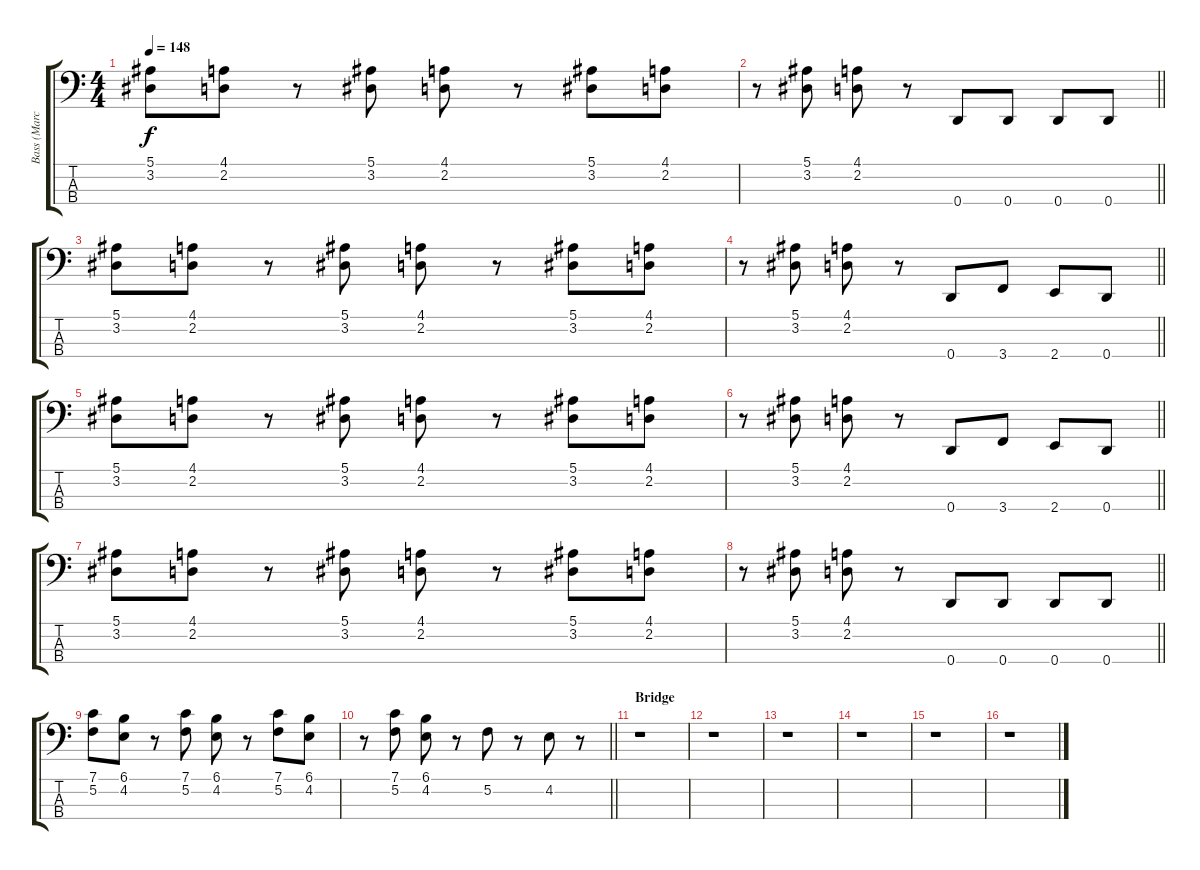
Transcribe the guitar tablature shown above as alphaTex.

\track ("Bass (Marco)" "Bass (Marc") {instrument electricbassfinger}
\staff {score tabs}
\tuning (F2 C2 G1 D1) {hide}
\ts (4 4)
\tempo 148
\clef f4
\ks c
(5.1 3.2).8{dy f} (4.1 2.2).8 r.8 (5.1 3.2).8 (4.1 2.2).8 r.8 (5.1 3.2).8 (4.1 2.2).8 |
\barLineRight lightlight
r.8 (5.1 3.2).8 (4.1 2.2).8 r.8 0.4.8 0.4.8 0.4.8 0.4.8 |
(5.1 3.2).8 (4.1 2.2).8 r.8 (5.1 3.2).8 (4.1 2.2).8 r.8 (5.1 3.2).8 (4.1 2.2).8 |
\barLineRight lightlight
r.8 (5.1 3.2).8 (4.1 2.2).8 r.8 0.4.8 3.4.8 2.4.8 0.4.8 |
(5.1 3.2).8 (4.1 2.2).8 r.8 (5.1 3.2).8 (4.1 2.2).8 r.8 (5.1 3.2).8 (4.1 2.2).8 |
\barLineRight lightlight
r.8 (5.1 3.2).8 (4.1 2.2).8 r.8 0.4.8 3.4.8 2.4.8 0.4.8 |
(5.1 3.2).8 (4.1 2.2).8 r.8 (5.1 3.2).8 (4.1 2.2).8 r.8 (5.1 3.2).8 (4.1 2.2).8 |
\barLineRight lightlight
r.8 (5.1 3.2).8 (4.1 2.2).8 r.8 0.4.8 0.4.8 0.4.8 0.4.8 |
(7.1 5.2).8 (6.1 4.2).8 r.8 (7.1 5.2).8 (6.1 4.2).8 r.8 (7.1 5.2).8 (6.1 4.2).8 |
\barLineRight lightlight
r.8 (7.1 5.2).8 (6.1 4.2).8 r.8 5.2.8 r.8 4.2.8 r.8 |
\section ("" "Bridge")
r.1 |
r.1 |
r.1 |
r.1 |
r.1 |
r.1
